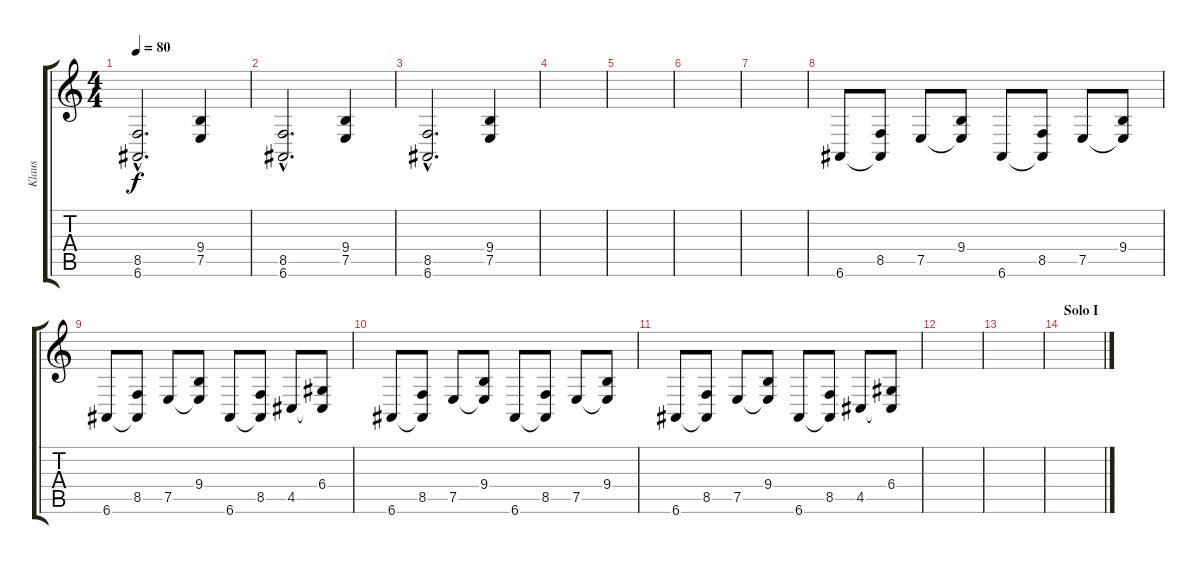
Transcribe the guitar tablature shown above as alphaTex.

\track ("Klaus" "Klaus") {instrument stringensemble1}
\staff {score tabs}
\tuning (E4 B3 G3 D3 A2 E2) {hide}
\ts (4 4)
\tempo 80
\clef g2
\ks c
(8.5{hac} 6.6{hac}).2{d dy f} (9.4 7.5).4 |
(8.5{hac} 6.6{hac}).2{d} (9.4 7.5).4 |
(8.5{hac} 6.6{hac}).2{d} (9.4 7.5).4 |
|
|
|
|
6.6.8 (8.5 6.6{t}).8 7.5.8 (9.4 7.5{t}).8 6.6.8 (8.5 6.6{t}).8 7.5.8 (9.4 7.5{t}).8 |
6.6.8 (8.5 6.6{t}).8 7.5.8 (9.4 7.5{t}).8 6.6.8 (8.5 6.6{t}).8 4.5.8 (6.4 4.5{t}).8 |
6.6.8 (8.5 6.6{t}).8 7.5.8 (9.4 7.5{t}).8 6.6.8 (8.5 6.6{t}).8 7.5.8 (9.4 7.5{t}).8 |
6.6.8 (8.5 6.6{t}).8 7.5.8 (9.4 7.5{t}).8 6.6.8 (8.5 6.6{t}).8 4.5.8 (6.4 4.5{t}).8 |
|
|
\section ("" "Solo I")
